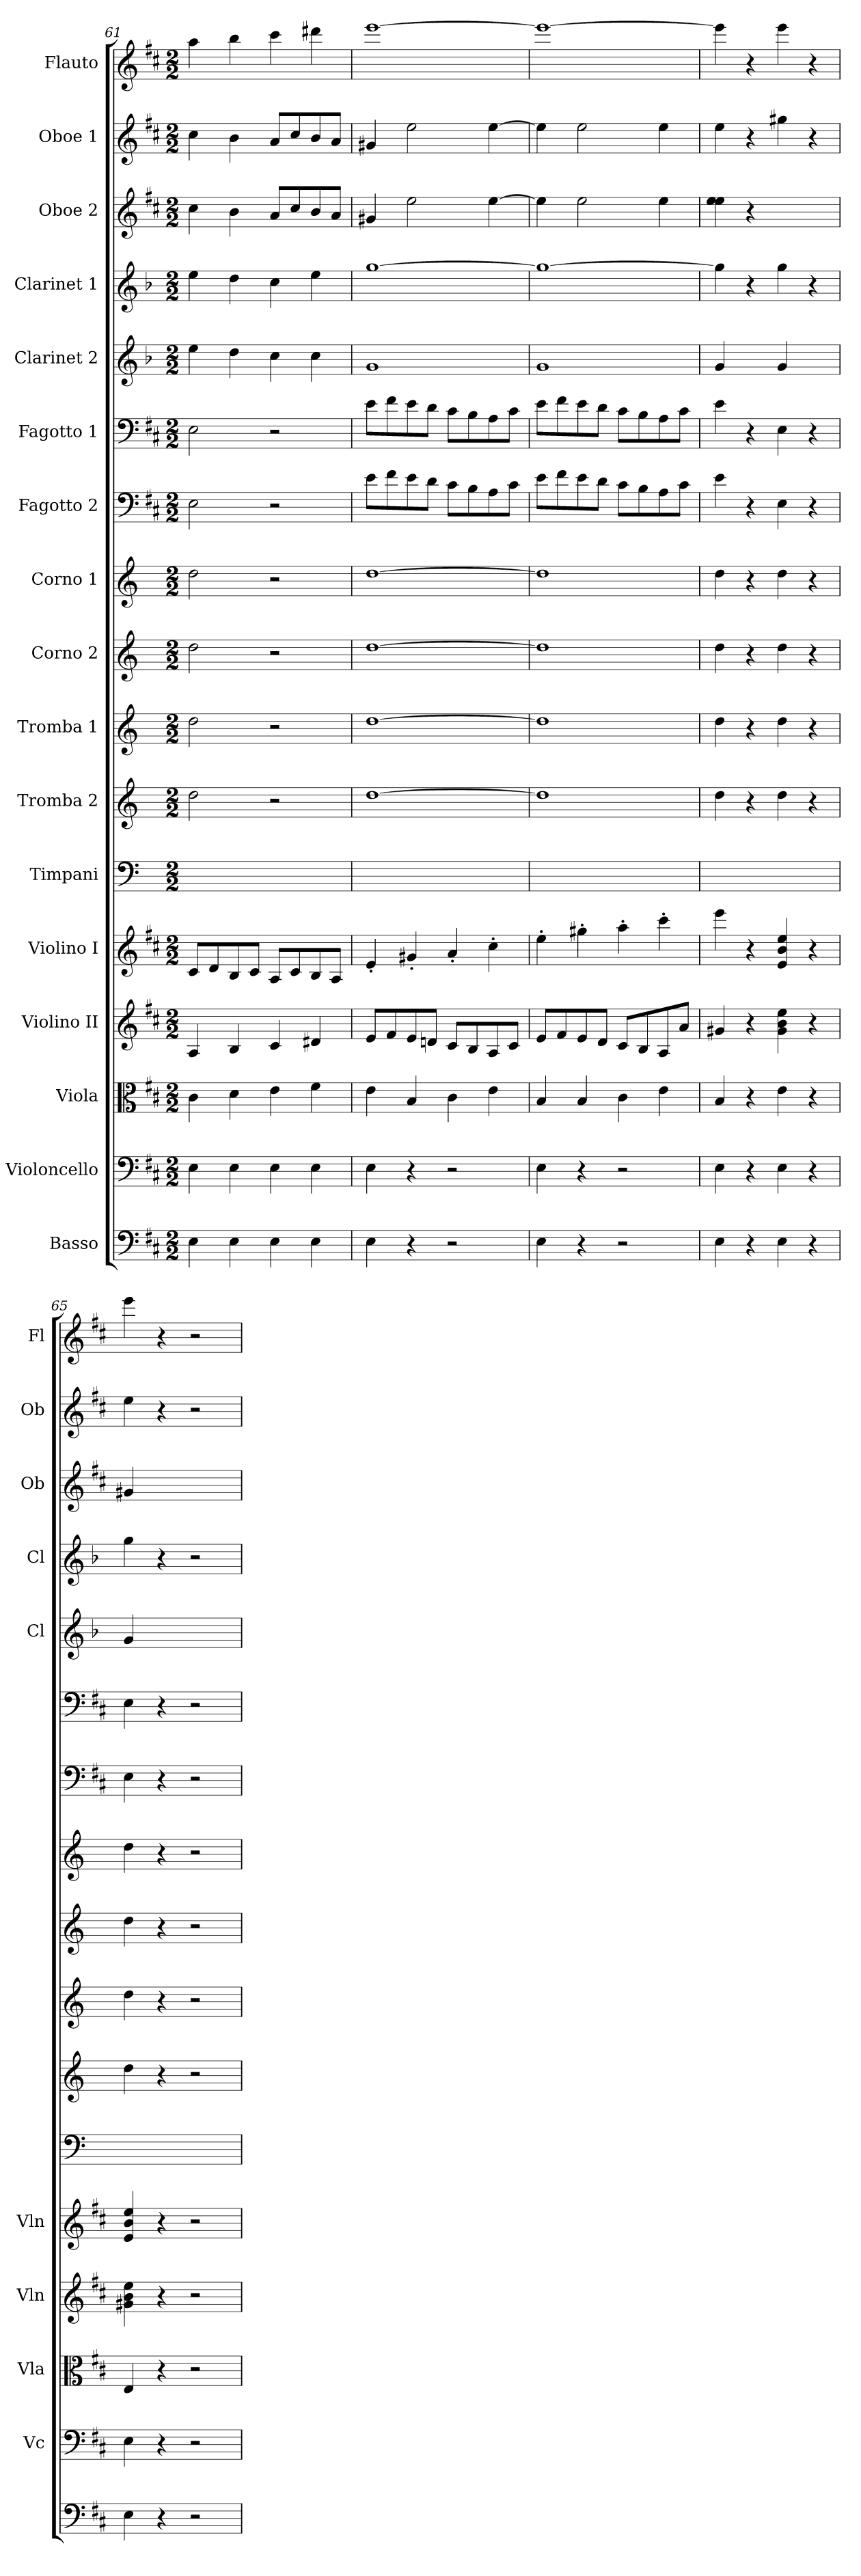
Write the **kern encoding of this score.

**kern	**kern	**kern	**kern	**kern	**kern	**kern	**kern	**kern	**kern	**kern	**kern	**kern	**kern	**kern	**kern	**kern
*part17	*part16	*part15	*part14	*part13	*part12	*part11	*part10	*part9	*part8	*part7	*part6	*part5	*part4	*part3	*part2	*part1
*staff17	*staff16	*staff15	*staff14	*staff13	*staff12	*staff11	*staff10	*staff9	*staff8	*staff7	*staff6	*staff5	*staff4	*staff3	*staff2	*staff1
*I"Basso	*I"Violoncello	*I"Viola	*I"Violino II	*I"Violino I	*I"Timpani	*I"Tromba 2	*I"Tromba 1	*I"Corno 2	*I"Corno 1	*I"Fagotto 2	*I"Fagotto 1	*I"Clarinet 2	*I"Clarinet 1	*I"Oboe 2	*I"Oboe 1	*I"Flauto
*	*I'Vc	*I'Vla	*I'Vln	*I'Vln	*	*	*	*	*	*	*	*I'Cl	*I'Cl	*I'Ob	*I'Ob	*I'Fl
*clefF4	*clefF4	*clefC3	*clefG2	*clefG2	*clefF4	*clefG2	*clefG2	*clefG2	*clefG2	*clefF4	*clefF4	*clefG2	*clefG2	*clefG2	*clefG2	*clefG2
*ITrd7c12	*	*	*	*	*	*ITrd-1c-2	*ITrd-1c-2	*ITrd6c10	*ITrd6c10	*	*	*ITrd2c3	*ITrd2c3	*	*	*
*k[f#c#]	*k[f#c#]	*k[f#c#]	*k[f#c#]	*k[f#c#]	*	*	*	*	*	*k[f#c#]	*k[f#c#]	*k[f#c#]	*k[f#c#]	*k[f#c#]	*k[f#c#]	*k[f#c#]
*M2/2	*M2/2	*M2/2	*M2/2	*M2/2	*M2/2	*M2/2	*M2/2	*M2/2	*M2/2	*M2/2	*M2/2	*M2/2	*M2/2	*M2/2	*M2/2	*M2/2
=61	=61	=61	=61	=61	=61	=61	=61	=61	=61	=61	=61	=61	=61	=61	=61	=61
4EE	4E	4c#	4A	8c#/L	1ryy	2ee	2ee	2e	2e	2E	2E	4cc#	4cc#	4cc#	4cc#	4aa
.	.	.	.	8d/	.	.	.	.	.	.	.	.	.	.	.	.
4EE	4E	4d	4B	8B/	.	.	.	.	.	.	.	4b	4b	4b	4b	4bb
.	.	.	.	8c#/J	.	.	.	.	.	.	.	.	.	.	.	.
4EE	4E	4e	4c#	8A/L	.	2r	2r	2r	2r	2r	2r	4a	4a	8a/L	8a/L	4ccc#
.	.	.	.	8c#/	.	.	.	.	.	.	.	.	.	8cc#/	8cc#/	.
4EE	4E	4f#	4d#X	8B/	.	.	.	.	.	.	.	4a	4cc#	8b/	8b/	4ddd#X
.	.	.	.	8A/J	.	.	.	.	.	.	.	.	.	8a/J	8a/J	.
=62	=62	=62	=62	=62	=62	=62	=62	=62	=62	=62	=62	=62	=62	=62	=62	=62
4EE	4E	4e	8e/L	4e'	1ryy	[1ee	[1ee	[1e	[1e	8e\L	8e\L	1e	[1ee	4g#X	4g#X	[1eee
.	.	.	8f#/	.	.	.	.	.	.	8f#\	8f#\	.	.	.	.	.
4r	4r	4B	8e/	4g#X'	.	.	.	.	.	8e\	8e\	.	.	2ee	2ee	.
.	.	.	8dn/J	.	.	.	.	.	.	8d\J	8d\J	.	.	.	.	.
2r	2r	4c#	8c#/L	4a'	.	.	.	.	.	8c#\L	8c#\L	.	.	.	.	.
.	.	.	8B/	.	.	.	.	.	.	8B\	8B\	.	.	.	.	.
.	.	4e	8A/	4cc#'	.	.	.	.	.	8A\	8A\	.	.	[4ee	[4ee	.
.	.	.	8c#/J	.	.	.	.	.	.	8c#\J	8c#\J	.	.	.	.	.
=63	=63	=63	=63	=63	=63	=63	=63	=63	=63	=63	=63	=63	=63	=63	=63	=63
4EE	4E	4B	8e/L	4ee'	1ryy	1ee]	1ee]	1e]	1e]	8e\L	8e\L	1e	1ee_	4ee]	4ee]	1eee_
.	.	.	8f#/	.	.	.	.	.	.	8f#\	8f#\	.	.	.	.	.
4r	4r	4B	8e/	4gg#X'	.	.	.	.	.	8e\	8e\	.	.	2ee	2ee	.
.	.	.	8d/J	.	.	.	.	.	.	8d\J	8d\J	.	.	.	.	.
2r	2r	4c#	8c#/L	4aa'	.	.	.	.	.	8c#\L	8c#\L	.	.	.	.	.
.	.	.	8B/	.	.	.	.	.	.	8B\	8B\	.	.	.	.	.
.	.	4e	8A/	4ccc#'	.	.	.	.	.	8A\	8A\	.	.	4ee	4ee	.
.	.	.	8a/J	.	.	.	.	.	.	8c#\J	8c#\J	.	.	.	.	.
=64	=64	=64	=64	=64	=64	=64	=64	=64	=64	=64	=64	=64	=64	=64	=64	=64
4EE	4E	4B	4g#X	4eee	1ryy	4ee	4ee	4e	4e	4e	4e	4e	4ee]	4ee 4ee	4ee	4eee]
4r	4r	4r	4r	4r	.	4r	4r	4r	4r	4r	4r	4ryy	4r	4r	4r	4r
4EE	4E	4e	4g# 4b 4ee	4e 4b 4ee	.	4ee	4ee	4e	4e	4E	4E	4e	4ee	2ryy	4gg#X	4eee
4r	4r	4r	4r	4r	.	4r	4r	4r	4r	4r	4r	4ryy	4r	.	4r	4r
=65	=65	=65	=65	=65	=65	=65	=65	=65	=65	=65	=65	=65	=65	=65	=65	=65
4EE	4E	4E	4g#X 4b 4ee	4e 4b 4ee	1ryy	4ee	4ee	4e	4e	4E	4E	4e	4ee	4g#X	4ee	4eee
4r	4r	4r	4r	4r	.	4r	4r	4r	4r	4r	4r	4ryy	4r	4ryy	4r	4r
2r	2r	2r	2r	2r	.	2r	2r	2r	2r	2r	2r	2ryy	2r	2ryy	2r	2r
=	=	=	=	=	=	=	=	=	=	=	=	=	=	=	=	=
*-	*-	*-	*-	*-	*-	*-	*-	*-	*-	*-	*-	*-	*-	*-	*-	*-
